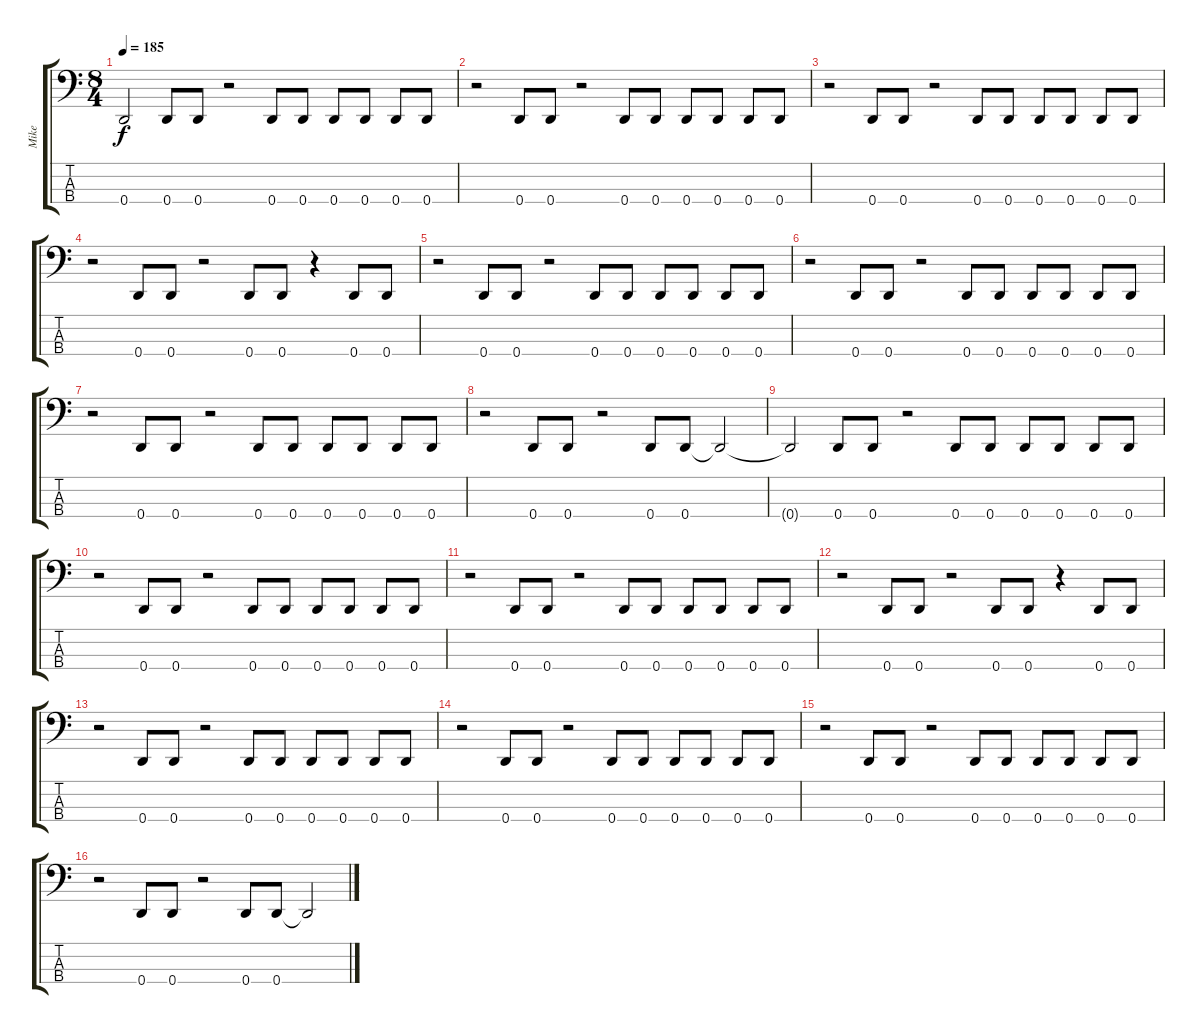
\track ("Mike" "Mike") {instrument electricbassfinger}
\staff {score tabs}
\tuning (G2 D2 A1 D1) {hide}
\ts (8 4)
\tempo 185
\clef f4
\ks c
0.4{t}.2{dy f} 0.4.8 0.4.8 r.2 0.4.8 0.4.8 0.4.8 0.4.8 0.4.8 0.4.8 |
r.2 0.4.8 0.4.8 r.2 0.4.8 0.4.8 0.4.8 0.4.8 0.4.8 0.4.8 |
r.2 0.4.8 0.4.8 r.2 0.4.8 0.4.8 0.4.8 0.4.8 0.4.8 0.4.8 |
r.2 0.4.8 0.4.8 r.2 0.4.8 0.4.8 r.4 0.4.8 0.4.8 |
r.2 0.4.8 0.4.8 r.2 0.4.8 0.4.8 0.4.8 0.4.8 0.4.8 0.4.8 |
r.2 0.4.8 0.4.8 r.2 0.4.8 0.4.8 0.4.8 0.4.8 0.4.8 0.4.8 |
r.2 0.4.8 0.4.8 r.2 0.4.8 0.4.8 0.4.8 0.4.8 0.4.8 0.4.8 |
r.2 0.4.8 0.4.8 r.2 0.4.8 0.4.8 0.4{t}.2 |
0.4{t}.2 0.4.8 0.4.8 r.2 0.4.8 0.4.8 0.4.8 0.4.8 0.4.8 0.4.8 |
r.2 0.4.8 0.4.8 r.2 0.4.8 0.4.8 0.4.8 0.4.8 0.4.8 0.4.8 |
r.2 0.4.8 0.4.8 r.2 0.4.8 0.4.8 0.4.8 0.4.8 0.4.8 0.4.8 |
r.2 0.4.8 0.4.8 r.2 0.4.8 0.4.8 r.4 0.4.8 0.4.8 |
r.2 0.4.8 0.4.8 r.2 0.4.8 0.4.8 0.4.8 0.4.8 0.4.8 0.4.8 |
r.2 0.4.8 0.4.8 r.2 0.4.8 0.4.8 0.4.8 0.4.8 0.4.8 0.4.8 |
r.2 0.4.8 0.4.8 r.2 0.4.8 0.4.8 0.4.8 0.4.8 0.4.8 0.4.8 |
r.2 0.4.8 0.4.8 r.2 0.4.8 0.4.8 0.4{t}.2
